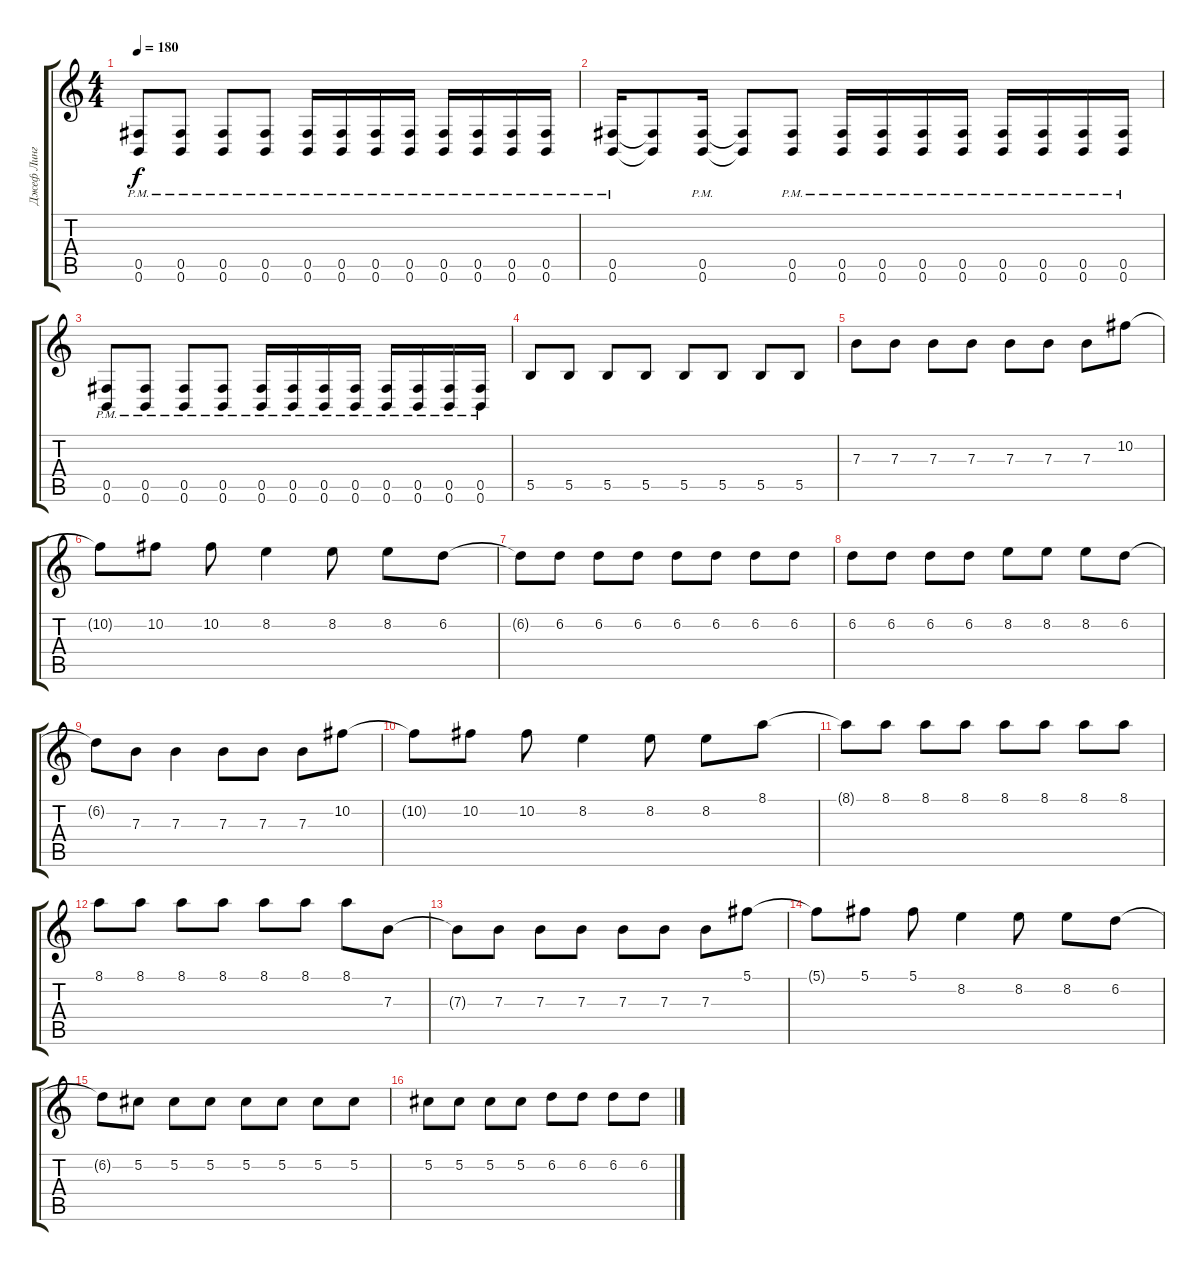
\track ("Джеф Линг" "Джеф Линг") {instrument distortionguitar}
\staff {score tabs}
\tuning (Db4 Ab3 E3 B2 Gb2 B1) {hide}
\ts (4 4)
\tempo 180
\clef g2
\ks c
(0.5{pm} 0.6{pm}).8{dy f} (0.5{pm} 0.6{pm}).8 (0.5{pm} 0.6{pm}).8 (0.5{pm} 0.6{pm}).8 (0.5{pm} 0.6{pm}).16 (0.5{pm} 0.6{pm}).16 (0.5{pm} 0.6{pm}).16 (0.5{pm} 0.6{pm}).16 (0.5{pm} 0.6{pm}).16 (0.5{pm} 0.6{pm}).16 (0.5{pm} 0.6{pm}).16 (0.5{pm} 0.6{pm}).16 |
(0.5{pm} 0.6{pm}).16 (0.5{t} 0.6{t}).8 (0.5{pm} 0.6{pm}).16 (0.5{t} 0.6{t}).8 (0.5{pm} 0.6{pm}).8 (0.5{pm} 0.6{pm}).16 (0.5{pm} 0.6{pm}).16 (0.5{pm} 0.6{pm}).16 (0.5{pm} 0.6{pm}).16 (0.5{pm} 0.6{pm}).16 (0.5{pm} 0.6{pm}).16 (0.5{pm} 0.6{pm}).16 (0.5{pm} 0.6{pm}).16 |
(0.5{pm} 0.6{pm}).8 (0.5{pm} 0.6{pm}).8 (0.5{pm} 0.6{pm}).8 (0.5{pm} 0.6{pm}).8 (0.5{pm} 0.6{pm}).16 (0.5{pm} 0.6{pm}).16 (0.5{pm} 0.6{pm}).16 (0.5{pm} 0.6{pm}).16 (0.5{pm} 0.6{pm}).16 (0.5{pm} 0.6{pm}).16 (0.5{pm} 0.6{pm}).16 (0.5{pm} 0.6{pm}).16 |
5.5.8 5.5.8 5.5.8 5.5.8 5.5.8 5.5.8 5.5.8 5.5.8 |
7.3.8 7.3.8 7.3.8 7.3.8 7.3.8 7.3.8 7.3.8 10.2.8 |
10.2{t}.8 10.2.8 10.2.8 8.2.4 8.2.8 8.2.8 6.2.8 |
6.2{t}.8 6.2.8 6.2.8 6.2.8 6.2.8 6.2.8 6.2.8 6.2.8 |
6.2.8 6.2.8 6.2.8 6.2.8 8.2.8 8.2.8 8.2.8 6.2.8 |
6.2{t}.8 7.3.8 7.3.4 7.3.8 7.3.8 7.3.8 10.2.8 |
10.2{t}.8 10.2.8 10.2.8 8.2.4 8.2.8 8.2.8 8.1.8 |
8.1{t}.8 8.1.8 8.1.8 8.1.8 8.1.8 8.1.8 8.1.8 8.1.8 |
8.1.8 8.1.8 8.1.8 8.1.8 8.1.8 8.1.8 8.1.8 7.3.8 |
7.3{t}.8 7.3.8 7.3.8 7.3.8 7.3.8 7.3.8 7.3.8 5.1.8 |
5.1{t}.8 5.1.8 5.1.8 8.2.4 8.2.8 8.2.8 6.2.8 |
6.2{t}.8 5.2.8 5.2.8 5.2.8 5.2.8 5.2.8 5.2.8 5.2.8 |
5.2.8 5.2.8 5.2.8 5.2.8 6.2.8 6.2.8 6.2.8 6.2.8
